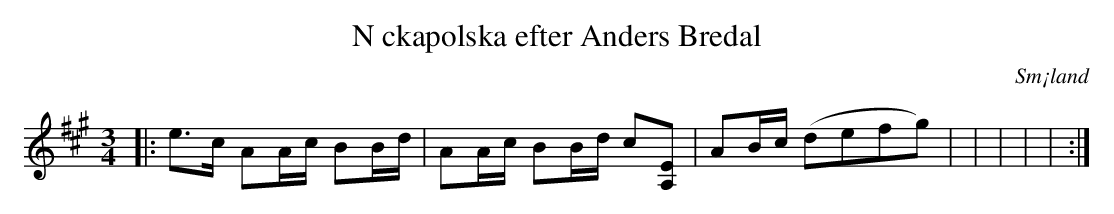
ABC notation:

X:1
T:N ckapolska efter Anders Bredal
O:Sm¡land
M:3/4
L:1/8
K:A
|: e>c AA/2c/2 BB/2d/2 | AA/2c/2 BB/2d/2 c[EA,] | AB/2c/2 (defg)/2 |  |  |  |  |  :|
